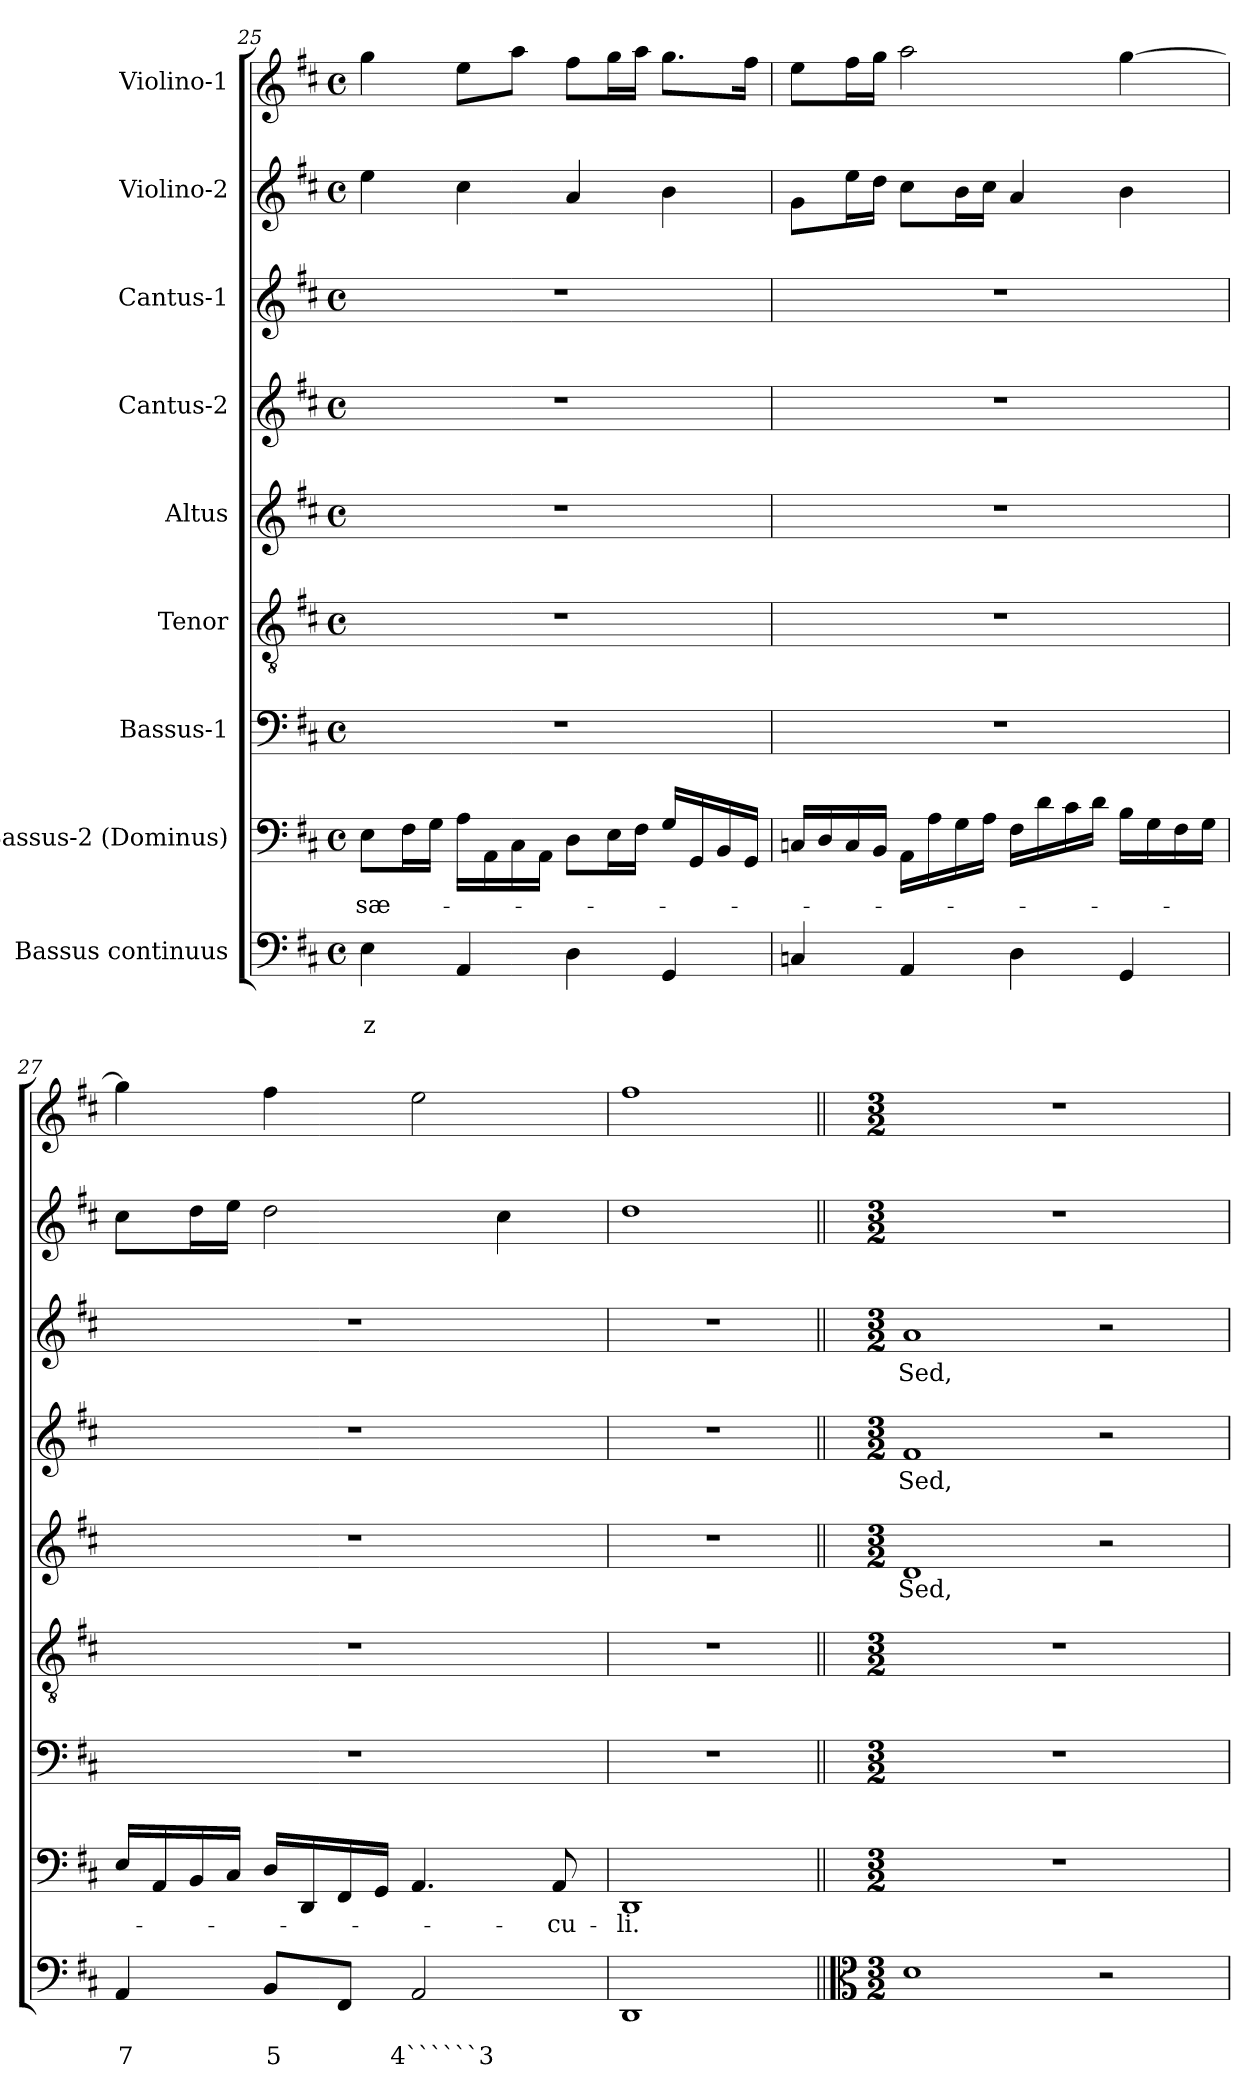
**kern	**text	**text	**kern	**text	**kern	**kern	**kern	**text	**kern	**text	**kern	**text	**kern	**kern
*part9	*part9	*part9	*part8	*part8	*part7	*part6	*part5	*part5	*part4	*part4	*part3	*part3	*part2	*part1
*staff9	*staff9	*staff9	*staff8	*staff8	*staff7	*staff6	*staff5	*staff5	*staff4	*staff4	*staff3	*staff3	*staff2	*staff1
*I"Bassus continuus	*	*	*I"Bassus-2 (Dominus)	*	*I"Bassus-1	*I"Tenor	*I"Altus	*	*I"Cantus-2	*	*I"Cantus-1	*	*I"Violino-2	*I"Violino-1
*clefF4	*	*	*clefF4	*	*clefF4	*clefGv2	*clefG2	*	*clefG2	*	*clefG2	*	*clefG2	*clefG2
*k[f#c#]	*	*	*k[f#c#]	*	*k[f#c#]	*k[f#c#]	*k[f#c#]	*	*k[f#c#]	*	*k[f#c#]	*	*k[f#c#]	*k[f#c#]
*D:	*	*	*D:	*	*D:	*D:	*D:	*	*D:	*	*D:	*	*D:	*D:
*M4/4	*	*	*M4/4	*	*M4/4	*M4/4	*M4/4	*	*M4/4	*	*M4/4	*	*M4/4	*M4/4
*met(c)	*	*	*met(c)	*	*met(c)	*met(c)	*met(c)	*	*met(c)	*	*met(c)	*	*met(c)	*met(c)
=25	=25	=25	=25	=25	=25	=25	=25	=25	=25	=25	=25	=25	=25	=25
!	!	!LO:LY:b	!	!LO:LY:b	!	!	!	!	!	!	!	!	!	!
4E\	.	z	8E\L	sæ-	1r	1r	1r	.	1r	.	1r	.	4ee\	4gg\
.	.	.	16F#\L	.	.	.	.	.	.	.	.	.	.	.
.	.	.	16G\JJ	.	.	.	.	.	.	.	.	.	.	.
4AA/	.	.	16A\LL	.	.	.	.	.	.	.	.	.	4cc#\	8ee\L
.	.	.	16AA\	.	.	.	.	.	.	.	.	.	.	.
.	.	.	16C#\	.	.	.	.	.	.	.	.	.	.	8aa\J
.	.	.	16AA\JJ	.	.	.	.	.	.	.	.	.	.	.
4D\	.	.	8D\L	.	.	.	.	.	.	.	.	.	4a/	8ff#\L
.	.	.	16E\L	.	.	.	.	.	.	.	.	.	.	16gg\L
.	.	.	16F#\JJ	.	.	.	.	.	.	.	.	.	.	16aa\JJ
4GG/	.	.	16G/LL	.	.	.	.	.	.	.	.	.	4b\	8.gg\L
.	.	.	16GG/	.	.	.	.	.	.	.	.	.	.	.
.	.	.	16BB/	.	.	.	.	.	.	.	.	.	.	.
.	.	.	16GG/JJ	.	.	.	.	.	.	.	.	.	.	16ff#\Jk
!!LO:PB:g=z
=26	=26	=26	=26	=26	=26	=26	=26	=26	=26	=26	=26	=26	=26	=26
4Cn/	.	.	16Cn/LL	.	1r	1r	1r	.	1r	.	1r	.	8g\L	8ee\L
.	.	.	16D/	.	.	.	.	.	.	.	.	.	.	.
.	.	.	16C/	.	.	.	.	.	.	.	.	.	16ee\L	16ff#\L
.	.	.	16BB/JJ	.	.	.	.	.	.	.	.	.	16dd\JJ	16gg\JJ
4AA/	.	.	16AA\LL	.	.	.	.	.	.	.	.	.	8cc#\L	2aa\
.	.	.	16A\	.	.	.	.	.	.	.	.	.	.	.
.	.	.	16G\	.	.	.	.	.	.	.	.	.	16b\L	.
.	.	.	16A\JJ	.	.	.	.	.	.	.	.	.	16cc#\JJ	.
4D\	.	.	16F#\LL	.	.	.	.	.	.	.	.	.	4a/	.
.	.	.	16d\	.	.	.	.	.	.	.	.	.	.	.
.	.	.	16c#\	.	.	.	.	.	.	.	.	.	.	.
.	.	.	16d\JJ	.	.	.	.	.	.	.	.	.	.	.
4GG/	.	.	16B\LL	.	.	.	.	.	.	.	.	.	4b\	[4gg\
.	.	.	16G\	.	.	.	.	.	.	.	.	.	.	.
.	.	.	16F#\	.	.	.	.	.	.	.	.	.	.	.
.	.	.	16G\JJ	.	.	.	.	.	.	.	.	.	.	.
=27	=27	=27	=27	=27	=27	=27	=27	=27	=27	=27	=27	=27	=27	=27
!	!	!LO:LY:b	!	!	!	!	!	!	!	!	!	!	!	!
4AA/	.	7	16E/LL	.	1r	1r	1r	.	1r	.	1r	.	8cc#\L	4gg\]
.	.	.	16AA/	.	.	.	.	.	.	.	.	.	.	.
.	.	.	16BB/	.	.	.	.	.	.	.	.	.	16dd\L	.
.	.	.	16C#/JJ	.	.	.	.	.	.	.	.	.	16ee\JJ	.
!	!	!LO:LY:b	!	!	!	!	!	!	!	!	!	!	!	!
8BB/L	.	5	16D/LL	.	.	.	.	.	.	.	.	.	2dd\	4ff#\
.	.	.	16DD/	.	.	.	.	.	.	.	.	.	.	.
8FF#/J	.	.	16FF#/	.	.	.	.	.	.	.	.	.	.	.
.	.	.	16GG/JJ	.	.	.	.	.	.	.	.	.	.	.
!	!	!LO:LY:b	!	!	!	!	!	!	!	!	!	!	!	!
2AA/	.	4``````3	4.AA/	.	.	.	.	.	.	.	.	.	.	2ee\
.	.	.	.	.	.	.	.	.	.	.	.	.	4cc#\	.
!	!	!	!	!LO:LY:b	!	!	!	!	!	!	!	!	!	!
.	.	.	8AA/	-cu-	.	.	.	.	.	.	.	.	.	.
=28	=28	=28	=28	=28	=28	=28	=28	=28	=28	=28	=28	=28	=28	=28
!	!	!	!	!LO:LY:b	!	!	!	!	!	!	!	!	!	!
1DD	.	.	1DD	-li.	1r	1r	1r	.	1r	.	1r	.	1dd	1ff#
!!LO:PB:g=z
=29||	=29||	=29||	=29||	=29||	=29||	=29||	=29||	=29||	=29||	=29||	=29||	=29||	=29||	=29||
*clefC3	*	*	*	*	*	*	*	*	*	*	*	*	*	*
*M3/2	*	*	*M3/2	*	*M3/2	*M3/2	*M3/2	*	*M3/2	*	*M3/2	*	*M3/2	*M3/2
!	!	!	!	!	!	!	!	!LO:LY:b	!	!LO:LY:b	!	!LO:LY:b	!	!
1d	.	.	1.r	.	1.r	1.r	1d	Sed,	1f#	Sed,	1a	Sed,	1.r	1.r
2r	.	.	.	.	.	.	2r	.	2r	.	2r	.	.	.
=	=	=	=	=	=	=	=	=	=	=	=	=	=	=
*-	*-	*-	*-	*-	*-	*-	*-	*-	*-	*-	*-	*-	*-	*-
